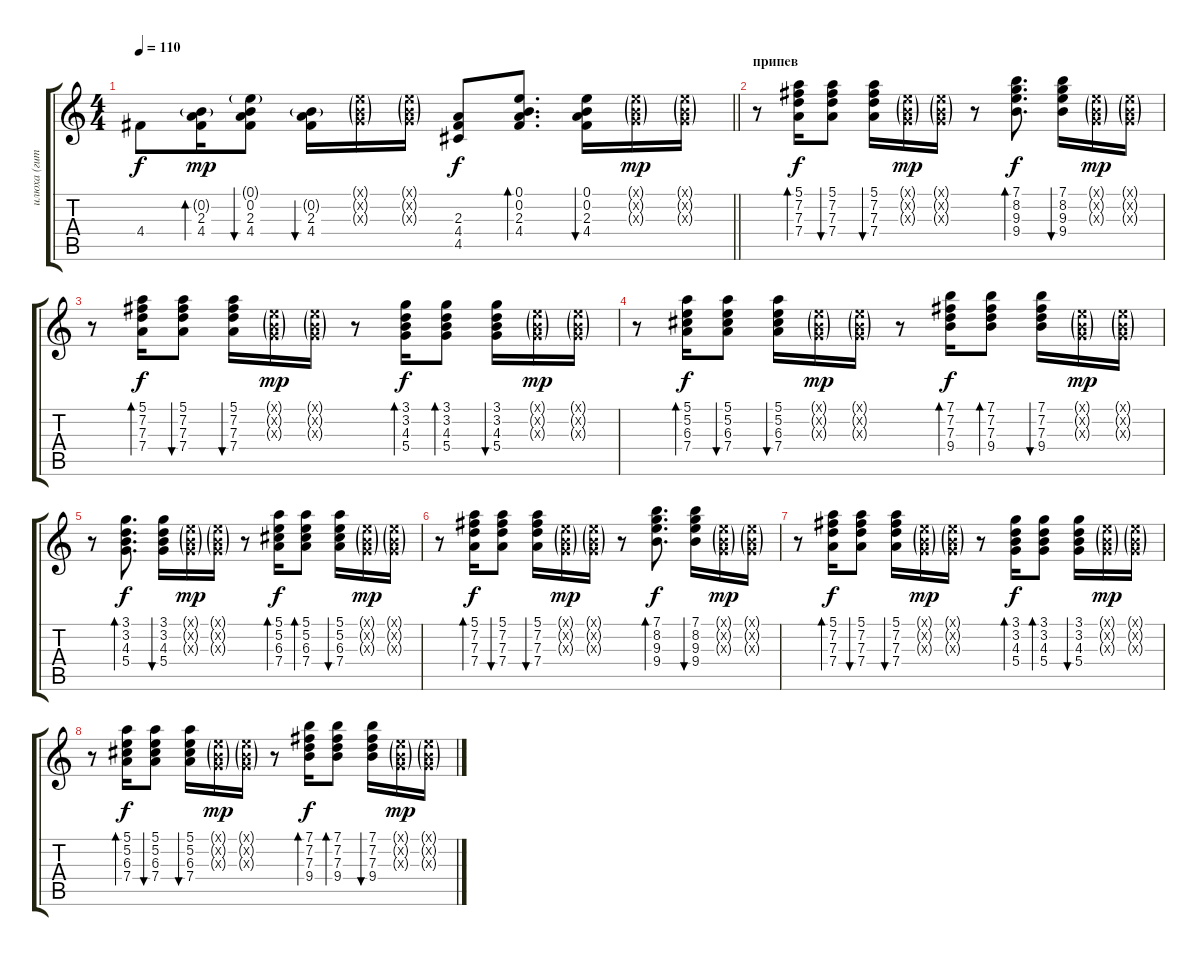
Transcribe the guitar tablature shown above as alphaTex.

\track ("илюха (гитара)" "илюха (гит") {instrument acousticguitarsteel}
\staff {score tabs}
\tuning (E4 B3 G3 D3 A2 E2) {hide}
\ts (4 4)
\tempo 110
\clef g2
\barLineRight lightlight
\ks c
4.4.8{dy f} (0.2{g} 2.3 4.4).16{bd 30 dy mp} (0.1{g} 0.2 2.3 4.4).8{bu 30} (0.2{g} 2.3 4.4).16{bu 30} (0.1{g x} 0.2{g x} 0.3{g x}).16 (0.1{g x} 0.2{g x} 0.3{g x}).16 (2.3 4.4 4.5).8{dy f} (0.1 0.2 2.3 4.4).8{d bd 30} (0.1 0.2 2.3 4.4).16{bu 30} (0.1{g x} 0.2{g x} 0.3{g x}).16{dy mp} (0.1{g x} 0.2{g x} 0.3{g x}).16 |
\section ("" "припев")
r.8 (5.1 7.2 7.3 7.4).16{bd 30 dy f} (5.1 7.2 7.3 7.4).8{bu 30} (5.1 7.2 7.3 7.4).16{bu 30} (0.1{g x} 0.2{g x} 0.3{g x}).16{dy mp} (0.1{g x} 0.2{g x} 0.3{g x}).16 r.8 (7.1 8.2 9.3 9.4).8{d bd 30 dy f} (7.1 8.2 9.3 9.4).16{bu 30} (0.1{g x} 0.2{g x} 0.3{g x}).16{dy mp} (0.1{g x} 0.2{g x} 0.3{g x}).16 |
r.8 (5.1 7.2 7.3 7.4).16{bd 30 dy f} (5.1 7.2 7.3 7.4).8{bu 30} (5.1 7.2 7.3 7.4).16{bu 30} (0.1{g x} 0.2{g x} 0.3{g x}).16{dy mp} (0.1{g x} 0.2{g x} 0.3{g x}).16 r.8 (3.1 3.2 4.3 5.4).16{bd 30 dy f} (3.1 3.2 4.3 5.4).8{bd 30} (3.1 3.2 4.3 5.4).16{bu 30} (0.1{g x} 0.2{g x} 0.3{g x}).16{dy mp} (0.1{g x} 0.2{g x} 0.3{g x}).16 |
r.8 (5.1 5.2 6.3 7.4).16{bd 30 dy f} (5.1 5.2 6.3 7.4).8{bu 30} (5.1 5.2 6.3 7.4).16{bu 30} (0.1{g x} 0.2{g x} 0.3{g x}).16{dy mp} (0.1{g x} 0.2{g x} 0.3{g x}).16 r.8 (7.1 7.2 7.3 9.4).16{bd 30 dy f} (7.1 7.2 7.3 9.4).8{bd 30} (7.1 7.2 7.3 9.4).16{bu 30} (0.1{g x} 0.2{g x} 0.3{g x}).16{dy mp} (0.1{g x} 0.2{g x} 0.3{g x}).16 |
r.8 (3.1 3.2 4.3 5.4).8{d bd 30 dy f} (3.1 3.2 4.3 5.4).16{bu 30} (0.1{g x} 0.2{g x} 0.3{g x}).16{dy mp} (0.1{g x} 0.2{g x} 0.3{g x}).16 r.8 (5.1 5.2 6.3 7.4).16{bd 30 dy f} (5.1 5.2 6.3 7.4).8{bd 30} (5.1 5.2 6.3 7.4).16{bu 30} (0.1{g x} 0.2{g x} 0.3{g x}).16{dy mp} (0.1{g x} 0.2{g x} 0.3{g x}).16 |
r.8 (5.1 7.2 7.3 7.4).16{bd 30 dy f} (5.1 7.2 7.3 7.4).8{bu 30} (5.1 7.2 7.3 7.4).16{bu 30} (0.1{g x} 0.2{g x} 0.3{g x}).16{dy mp} (0.1{g x} 0.2{g x} 0.3{g x}).16 r.8 (7.1 8.2 9.3 9.4).8{d bd 30 dy f} (7.1 8.2 9.3 9.4).16{bu 30} (0.1{g x} 0.2{g x} 0.3{g x}).16{dy mp} (0.1{g x} 0.2{g x} 0.3{g x}).16 |
r.8 (5.1 7.2 7.3 7.4).16{bd 30 dy f} (5.1 7.2 7.3 7.4).8{bu 30} (5.1 7.2 7.3 7.4).16{bu 30} (0.1{g x} 0.2{g x} 0.3{g x}).16{dy mp} (0.1{g x} 0.2{g x} 0.3{g x}).16 r.8 (3.1 3.2 4.3 5.4).16{bd 30 dy f} (3.1 3.2 4.3 5.4).8{bd 30} (3.1 3.2 4.3 5.4).16{bu 30} (0.1{g x} 0.2{g x} 0.3{g x}).16{dy mp} (0.1{g x} 0.2{g x} 0.3{g x}).16 |
r.8 (5.1 5.2 6.3 7.4).16{bd 30 dy f} (5.1 5.2 6.3 7.4).8{bu 30} (5.1 5.2 6.3 7.4).16{bu 30} (0.1{g x} 0.2{g x} 0.3{g x}).16{dy mp} (0.1{g x} 0.2{g x} 0.3{g x}).16 r.8 (7.1 7.2 7.3 9.4).16{bd 30 dy f} (7.1 7.2 7.3 9.4).8{bd 30} (7.1 7.2 7.3 9.4).16{bu 30} (0.1{g x} 0.2{g x} 0.3{g x}).16{dy mp} (0.1{g x} 0.2{g x} 0.3{g x}).16
